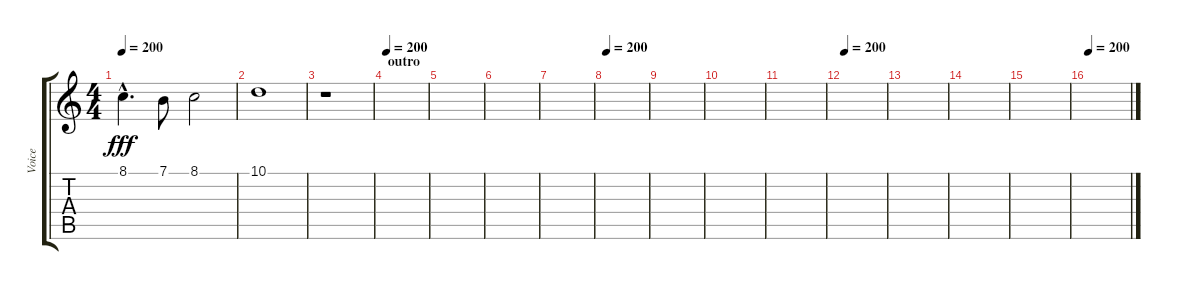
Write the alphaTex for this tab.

\track ("Voice" "Voice") {instrument choiraahs}
\staff {score tabs}
\tuning (E4 B3 G3 D3 A2 E2) {hide}
\ts (4 4)
\tempo 200
\clef g2
\ks c
8.1{hac}.4{d dy fff} 7.1.8 8.1.2 |
10.1.1 |
r.1 |
\section ("" "outro")
\tempo 200
|
|
|
|
\tempo 200
|
|
|
|
\tempo 200
|
|
|
|
\tempo 200
